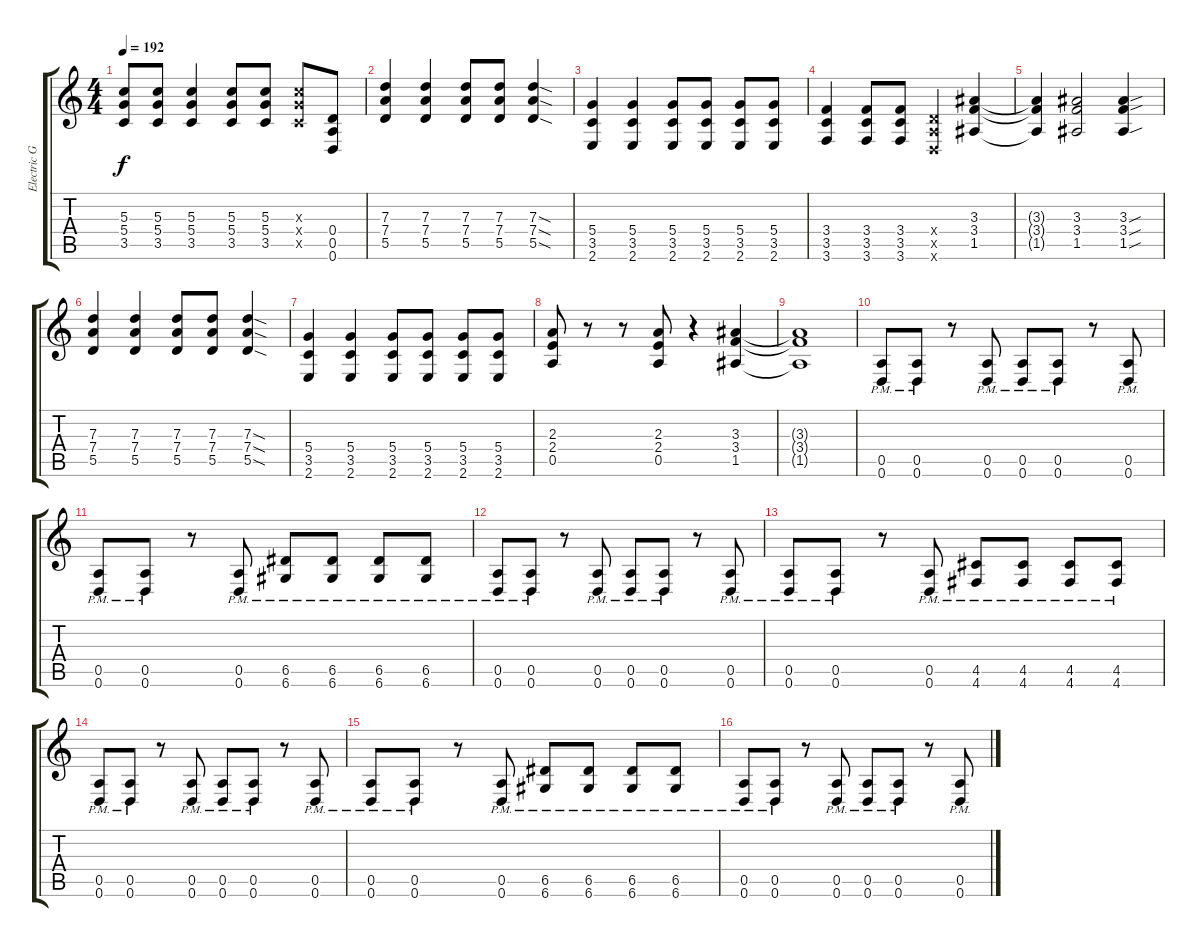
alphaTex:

\track ("Electric Guitar" "Electric G") {instrument distortionguitar}
\staff {score tabs}
\tuning (E4 B3 G3 D3 A2 D2) {hide}
\ts (4 4)
\tempo 192
\clef g2
\ks c
(5.3{t} 5.4{t} 3.5{t}).8{dy f} (5.3 5.4 3.5).8 (5.3 5.4 3.5).4 (5.3 5.4 3.5).8 (5.3 5.4 3.5).8 (5.3{x} 5.4{x} 3.5{x}).8 (0.4 0.5 0.6).8 |
(7.3 7.4 5.5).4 (7.3 7.4 5.5).4 (7.3 7.4 5.5).8 (7.3 7.4 5.5).8 (7.3{sod} 7.4{sod} 5.5{sod}).4 |
(5.4 3.5 2.6).4 (5.4 3.5 2.6).4 (5.4 3.5 2.6).8 (5.4 3.5 2.6).8 (5.4 3.5 2.6).8 (5.4 3.5 2.6).8 |
(3.4 3.5 3.6).4 (3.4 3.5 3.6).8 (3.4 3.5 3.6).8 (0.4{x} 0.5{x} 0.6{x}).4 (3.3 3.4 1.5).4 |
(3.3{t} 3.4{t} 1.5{t}).4 (3.3 3.4 1.5).2 (3.3{sou} 3.4{sou} 1.5{sou}).4 |
(7.3 7.4 5.5).4 (7.3 7.4 5.5).4 (7.3 7.4 5.5).8 (7.3 7.4 5.5).8 (7.3{sod} 7.4{sod} 5.5{sod}).4 |
(5.4 3.5 2.6).4 (5.4 3.5 2.6).4 (5.4 3.5 2.6).8 (5.4 3.5 2.6).8 (5.4 3.5 2.6).8 (5.4 3.5 2.6).8 |
(2.3 2.4 0.5).8 r.8 r.8 (2.3 2.4 0.5).8 r.4 (3.3 3.4 1.5).4 |
(3.3{t} 3.4{t} 1.5{t}).1 |
(0.5{pm} 0.6{pm}).8 (0.5{pm} 0.6{pm}).8 r.8 (0.5{pm} 0.6{pm}).8 (0.5{pm} 0.6{pm}).8 (0.5{pm} 0.6{pm}).8 r.8 (0.5{pm} 0.6{pm}).8 |
(0.5{pm} 0.6{pm}).8 (0.5{pm} 0.6{pm}).8 r.8 (0.5{pm} 0.6{pm}).8 (6.5{pm} 6.6{pm}).8 (6.5{pm} 6.6{pm}).8 (6.5{pm} 6.6{pm}).8 (6.5{pm} 6.6{pm}).8 |
(0.5{pm} 0.6{pm}).8 (0.5{pm} 0.6{pm}).8 r.8 (0.5{pm} 0.6{pm}).8 (0.5{pm} 0.6{pm}).8 (0.5{pm} 0.6{pm}).8 r.8 (0.5{pm} 0.6{pm}).8 |
(0.5{pm} 0.6{pm}).8 (0.5{pm} 0.6{pm}).8 r.8 (0.5{pm} 0.6{pm}).8 (4.5{pm} 4.6{pm}).8 (4.5{pm} 4.6{pm}).8 (4.5{pm} 4.6{pm}).8 (4.5{pm} 4.6{pm}).8 |
(0.5{pm} 0.6{pm}).8 (0.5{pm} 0.6{pm}).8 r.8 (0.5{pm} 0.6{pm}).8 (0.5{pm} 0.6{pm}).8 (0.5{pm} 0.6{pm}).8 r.8 (0.5{pm} 0.6{pm}).8 |
(0.5{pm} 0.6{pm}).8 (0.5{pm} 0.6{pm}).8 r.8 (0.5{pm} 0.6{pm}).8 (6.5{pm} 6.6{pm}).8 (6.5{pm} 6.6{pm}).8 (6.5{pm} 6.6{pm}).8 (6.5{pm} 6.6{pm}).8 |
(0.5{pm} 0.6{pm}).8 (0.5{pm} 0.6{pm}).8 r.8 (0.5{pm} 0.6{pm}).8 (0.5{pm} 0.6{pm}).8 (0.5{pm} 0.6{pm}).8 r.8 (0.5{pm} 0.6{pm}).8
